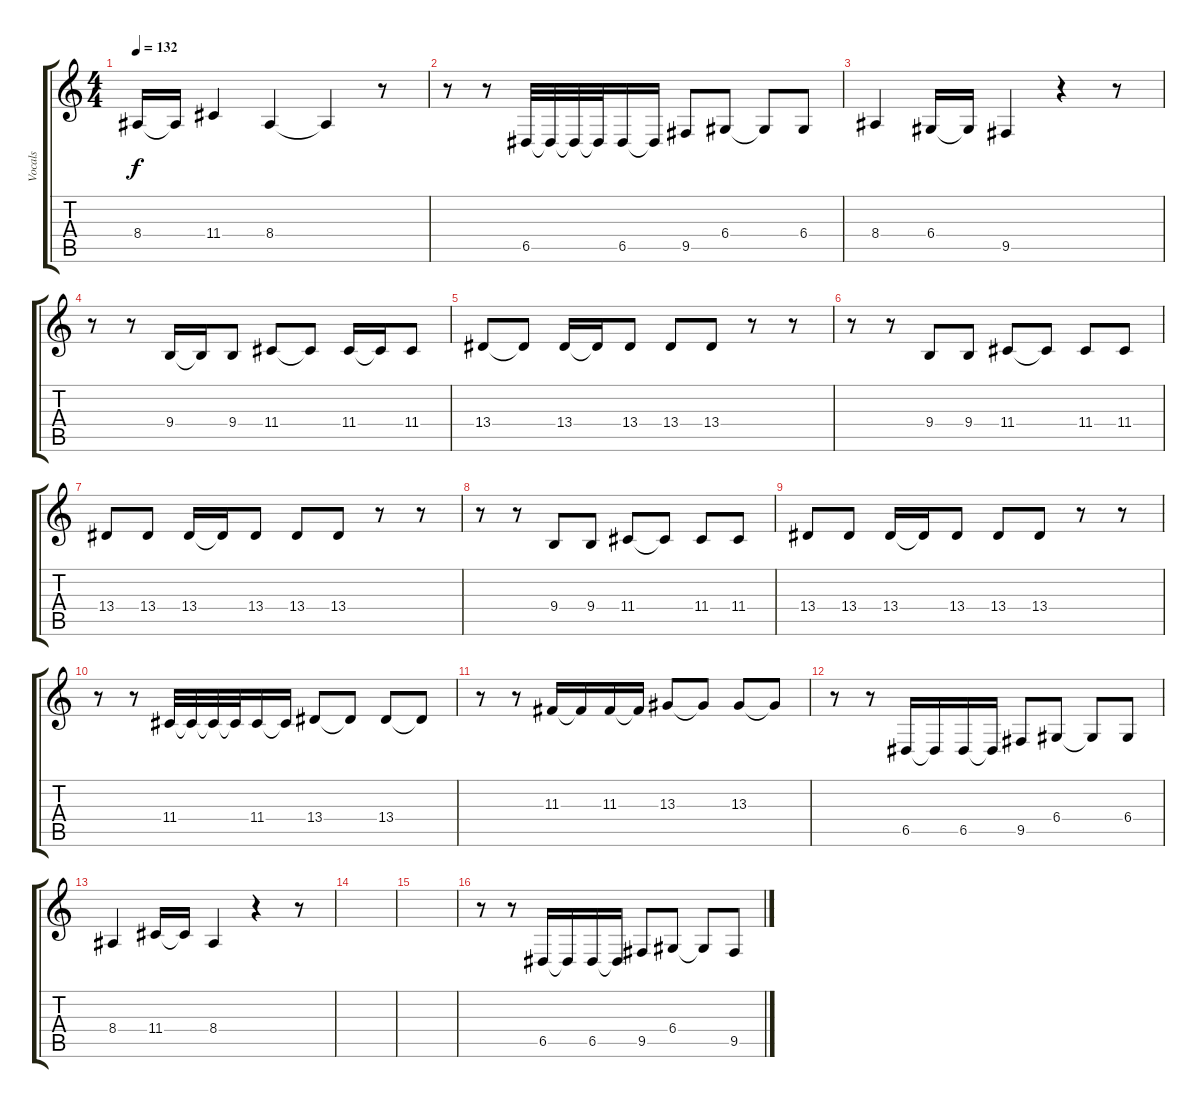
\track ("Vocals" "Vocals") {instrument altosax}
\staff {score tabs}
\tuning (E4 B3 G3 D3 A2 E2) {hide}
\ts (4 4)
\tempo 132
\clef g2
\ks c
8.4.16{dy f} 8.4{t}.16 11.4.4 8.4.4 8.4{t}.4 r.8 |
r.8 r.8 6.5.32 6.5{t}.32 6.5{t}.32 6.5{t}.32 6.5.16 6.5{t}.16 9.5.8 6.4.8 6.4{t}.8 6.4.8 |
8.4.4 6.4.16 6.4{t}.16 9.5.4 r.4 r.8 |
r.8 r.8 9.4.16 9.4{t}.16 9.4.8 11.4.8 11.4{t}.8 11.4.16 11.4{t}.16 11.4.8 |
13.4.8 13.4{t}.8 13.4.16 13.4{t}.16 13.4.8 13.4.8 13.4.8 r.8 r.8 |
r.8 r.8 9.4.8 9.4.8 11.4.8 11.4{t}.8 11.4.8 11.4.8 |
13.4.8 13.4.8 13.4.16 13.4{t}.16 13.4.8 13.4.8 13.4.8 r.8 r.8 |
r.8 r.8 9.4.8 9.4.8 11.4.8 11.4{t}.8 11.4.8 11.4.8 |
13.4.8 13.4.8 13.4.16 13.4{t}.16 13.4.8 13.4.8 13.4.8 r.8 r.8 |
r.8 r.8 11.4.32 11.4{t}.32 11.4{t}.32 11.4{t}.32 11.4.16 11.4{t}.16 13.4.8 13.4{t}.8 13.4.8 13.4{t}.8 |
r.8 r.8 11.3.16 11.3{t}.16 11.3.16 11.3{t}.16 13.3.8 13.3{t}.8 13.3.8 13.3{t}.8 |
r.8 r.8 6.5.16 6.5{t}.16 6.5.16 6.5{t}.16 9.5.8 6.4.8 6.4{t}.8 6.4.8 |
8.4.4 11.4.16 11.4{t}.16 8.4.4 r.4 r.8 |
|
|
r.8 r.8 6.5.16 6.5{t}.16 6.5.16 6.5{t}.16 9.5.8 6.4.8 6.4{t}.8 9.5.8
